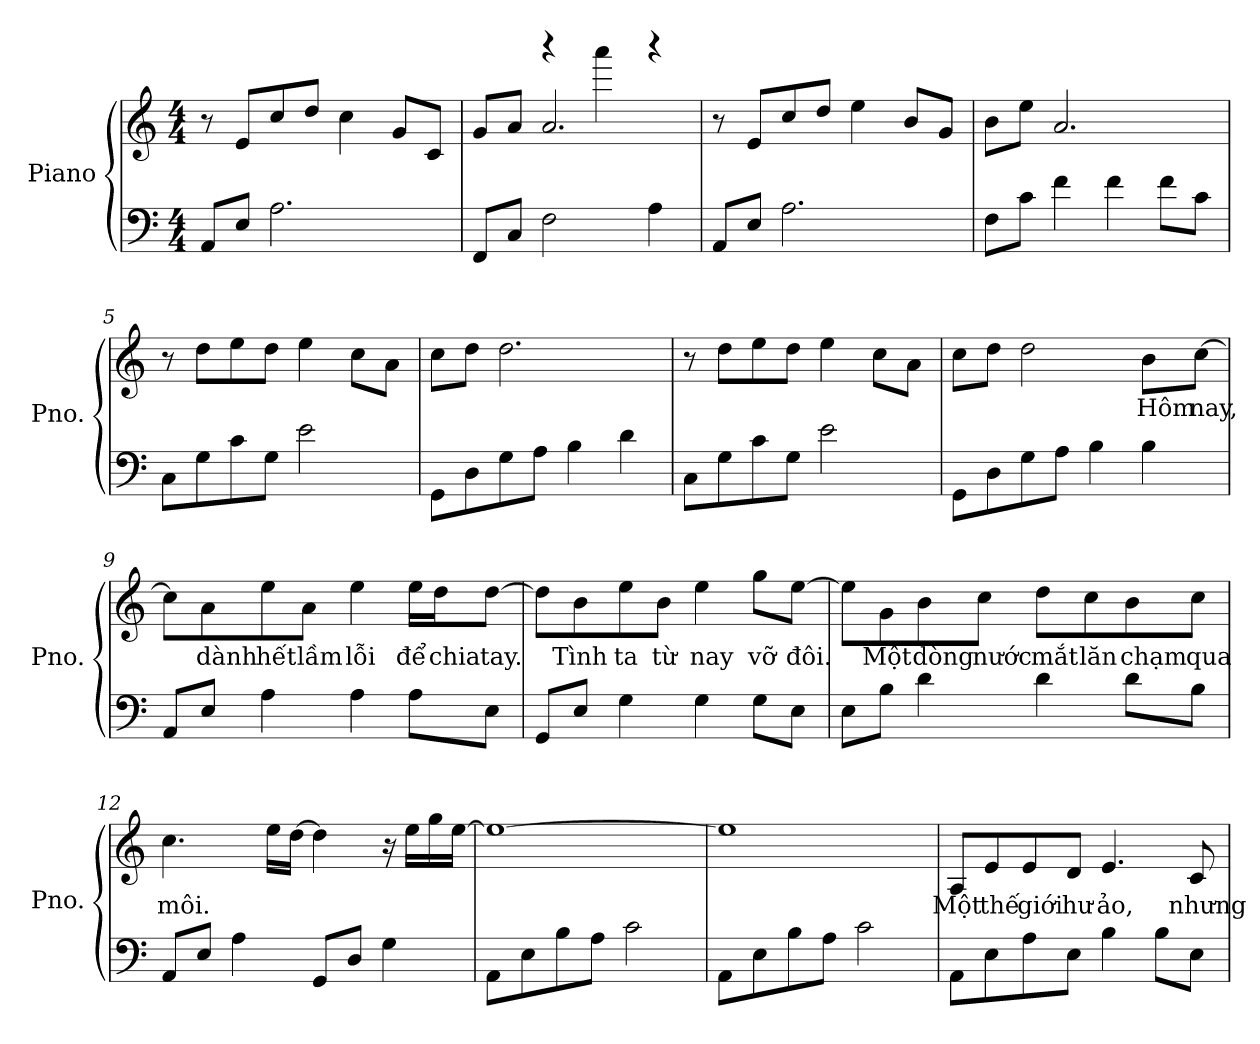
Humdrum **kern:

**kern	**kern	**text
*part1	*part1	*part1
*staff2	*staff1	*staff1
*I"Piano	*	*
*I'Pno.	*	*
*clefF4	*clefG2	*
*k[]	*k[]	*
*M4/4	*M4/4	*
*MM90	*MM90	*
=1	=1	=1
8AA/L	8r	.
8E/J	8e/L	.
2.A\	8cc/	.
.	8dd/J	.
.	4cc\	.
.	8g/L	.
.	8c/J	.
=2	=2	=2
*	*^	*
8FF/L	8g/L	4ryy	.
8C/J	8a/J	.	.
2F\	2.a/	4rbbb	.
.	.	4aaa\	.
4A\	.	4rbbb	.
*	*v	*v	*
=3	=3	=3
8AA/L	8r	.
8E/J	8e/L	.
2.A\	8cc/	.
.	8dd/J	.
.	4ee\	.
.	8b/L	.
.	8g/J	.
=4	=4	=4
8F\L	8b\L	.
8c\J	8ee\J	.
4f\	2.a/	.
4f\	.	.
8f\L	.	.
8c\J	.	.
=5	=5	=5
8C\L	8r	.
8G\	8dd\L	.
8c\	8ee\	.
8G\J	8dd\J	.
2e\	4ee\	.
.	8cc\L	.
.	8a\J	.
!!LO:LB:g=z
=6	=6	=6
8GG\L	8cc\L	.
8D\	8dd\J	.
8G\	2.dd\	.
8A\J	.	.
4B\	.	.
4d\	.	.
=7	=7	=7
8C\L	8r	.
8G\	8dd\L	.
8c\	8ee\	.
8G\J	8dd\J	.
2e\	4ee\	.
.	8cc\L	.
.	8a\J	.
=8	=8	=8
8GG\L	8cc\L	.
8D\	8dd\J	.
8G\	2dd\	.
8A\J	.	.
4B\	.	.
!	!	!LO:LY:b
4B\	8b\L	Hôm
!	!	!LO:LY:b
.	[8cc\J	nay,
=9	=9	=9
8AA/L	8cc\L]	.
!	!	!LO:LY:b
8E/J	8a\	dành
!	!	!LO:LY:b
4A\	8ee\	hết
!	!	!LO:LY:b
.	8a\J	lầm
!	!	!LO:LY:b
4A\	4ee\	lỗi
!	!	!LO:LY:b
8A\L	16ee\LL	để
!	!	!LO:LY:b
.	16dd\J	chia
!	!	!LO:LY:b
8E\J	[8dd\J	tay.
!!LO:LB:g=z
=10	=10	=10
8GG/L	8dd\L]	.
!	!	!LO:LY:b
8E/J	8b\	Tình
!	!	!LO:LY:b
4G\	8ee\	ta
!	!	!LO:LY:b
.	8b\J	từ
!	!	!LO:LY:b
4G\	4ee\	nay
!	!	!LO:LY:b
8G\L	8gg\L	vỡ
!	!	!LO:LY:b
8E\J	[8ee\J	đôi.
=11	=11	=11
8E\L	8ee\L]	.
!	!	!LO:LY:b
8B\J	8g\	Một
!	!	!LO:LY:b
4d\	8b\	dòng
!	!	!LO:LY:b
.	8cc\J	nước
!	!	!LO:LY:b
4d\	8dd\L	mắt
!	!	!LO:LY:b
.	8cc\	lăn
!	!	!LO:LY:b
8d\L	8b\	chạm
!	!	!LO:LY:b
8B\J	8cc\J	qua
=12	=12	=12
!	!	!LO:LY:b
8AA/L	4.cc\	môi.
8E/J	.	.
4A\	.	.
.	16ee\LL	.
.	[16dd\JJ	.
8GG/L	4dd\]	.
8D/J	.	.
4G\	16r	.
.	16ee\LL	.
.	16gg\	.
.	[16ee\JJ	.
!!LO:LB:g=z
=13	=13	=13
8AA\L	1ee_	.
8E\	.	.
8B\	.	.
8A\J	.	.
2c\	.	.
=14	=14	=14
8AA\L	1ee]	.
8E\	.	.
8B\	.	.
8A\J	.	.
2c\	.	.
=15	=15	=15
!	!	!LO:LY:b
8AA\L	8A/L	Một
!	!	!LO:LY:b
8E\	8e/	thế
!	!	!LO:LY:b
8A\	8e/	giới
!	!	!LO:LY:b
8E\J	8d/J	hư
!	!	!LO:LY:b
4B\	4.e/	ảo,
8B\L	.	.
!	!	!LO:LY:b
8E\J	8c/	nhưng
=	=	=
*-	*-	*-
